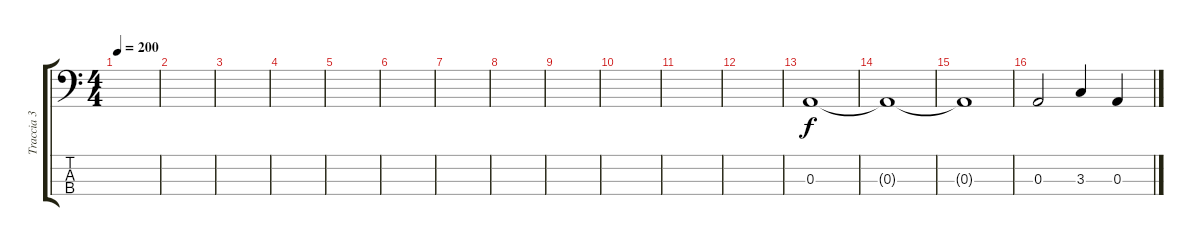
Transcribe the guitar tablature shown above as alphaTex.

\track ("Traccia 3" "Traccia 3") {instrument electricbassfinger}
\staff {score tabs}
\tuning (G2 D2 A1 E1) {hide}
\ts (4 4)
\tempo 200
\clef f4
\ks c
|
|
|
|
|
|
|
|
|
|
|
|
0.3.1{volume 16} |
0.3{t}.1 |
0.3{t}.1 |
0.3.2 3.3.4 0.3.4
